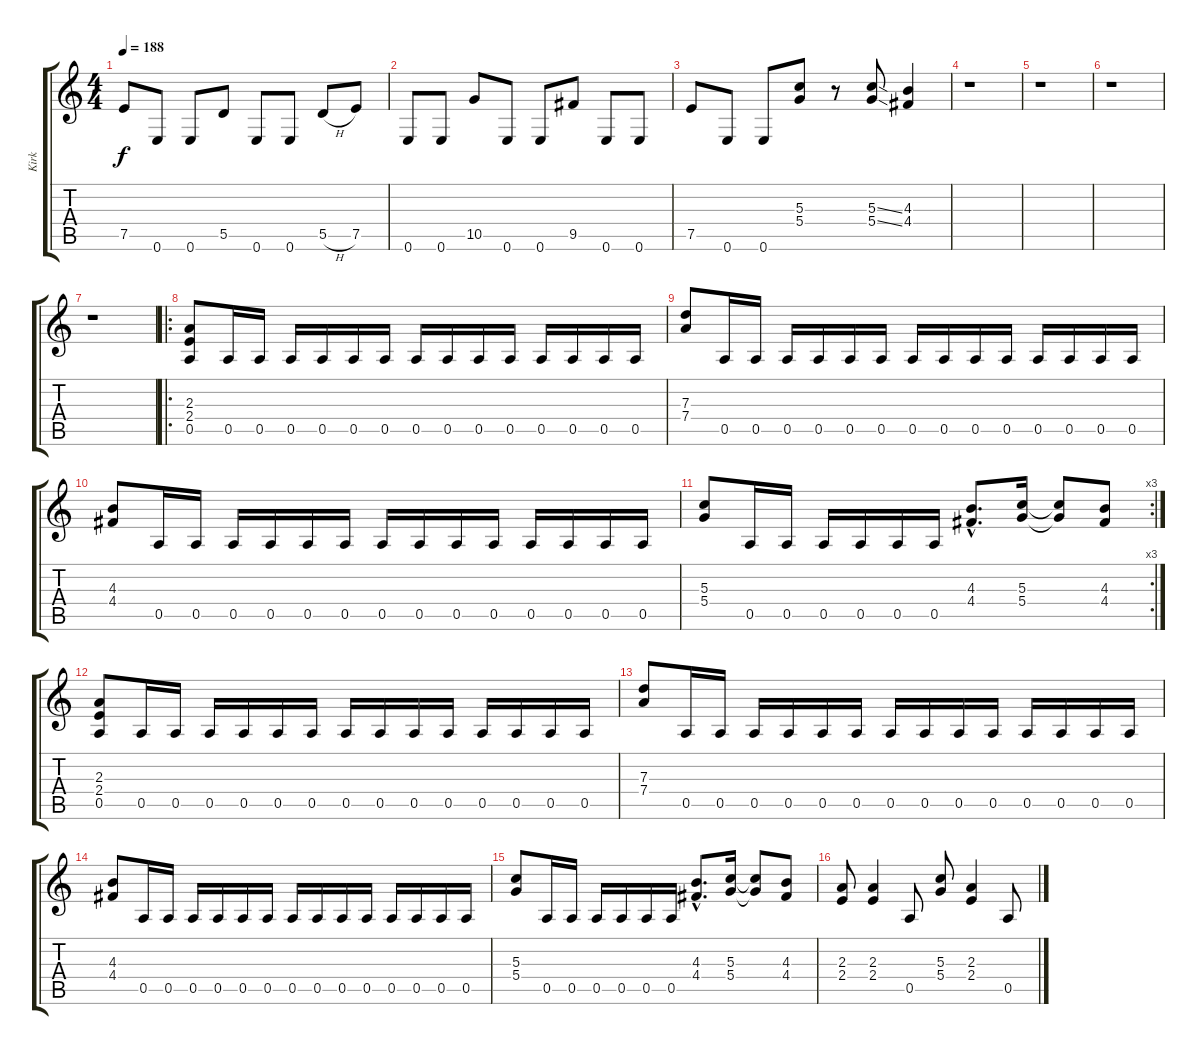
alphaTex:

\track ("Kirk" "Kirk") {instrument distortionguitar}
\staff {score tabs}
\tuning (E4 B3 G3 D3 A2 E2) {hide}
\ts (4 4)
\tempo 188
\clef g2
\ks c
7.5.8{dy f} 0.6.8 0.6.8 5.5.8 0.6.8 0.6.8 5.5{h}.8 7.5.8 |
0.6.8 0.6.8 10.5.8 0.6.8 0.6.8 9.5.8 0.6.8 0.6.8 |
7.5.8 0.6.8 0.6.8 (5.3 5.4).8 r.8 (5.3{ss} 5.4{ss}).8 (4.3 4.4).4 |
r.1 |
r.1 |
r.1 |
r.1 |
\ro
(2.3 2.4 0.5).8 0.5.16 0.5.16 0.5.16 0.5.16 0.5.16 0.5.16 0.5.16 0.5.16 0.5.16 0.5.16 0.5.16 0.5.16 0.5.16 0.5.16 |
(7.3 7.4).8 0.5.16 0.5.16 0.5.16 0.5.16 0.5.16 0.5.16 0.5.16 0.5.16 0.5.16 0.5.16 0.5.16 0.5.16 0.5.16 0.5.16 |
(4.3 4.4).8 0.5.16 0.5.16 0.5.16 0.5.16 0.5.16 0.5.16 0.5.16 0.5.16 0.5.16 0.5.16 0.5.16 0.5.16 0.5.16 0.5.16 |
\rc 3
(5.3 5.4).8 0.5.16 0.5.16 0.5.16 0.5.16 0.5.16 0.5.16 (4.3{hac} 4.4{hac}).8{d} (5.3 5.4).16 (5.3{t} 5.4{t}).8 (4.3 4.4).8 |
(2.3 2.4 0.5).8 0.5.16 0.5.16 0.5.16 0.5.16 0.5.16 0.5.16 0.5.16 0.5.16 0.5.16 0.5.16 0.5.16 0.5.16 0.5.16 0.5.16 |
(7.3 7.4).8 0.5.16 0.5.16 0.5.16 0.5.16 0.5.16 0.5.16 0.5.16 0.5.16 0.5.16 0.5.16 0.5.16 0.5.16 0.5.16 0.5.16 |
(4.3 4.4).8 0.5.16 0.5.16 0.5.16 0.5.16 0.5.16 0.5.16 0.5.16 0.5.16 0.5.16 0.5.16 0.5.16 0.5.16 0.5.16 0.5.16 |
(5.3 5.4).8 0.5.16 0.5.16 0.5.16 0.5.16 0.5.16 0.5.16 (4.3{hac} 4.4{hac}).8{d} (5.3 5.4).16 (5.3{t} 5.4{t}).8 (4.3 4.4).8 |
(2.3 2.4).8 (2.3 2.4).4 0.5.8 (5.3 5.4).8 (2.3 2.4).4 0.5.8
